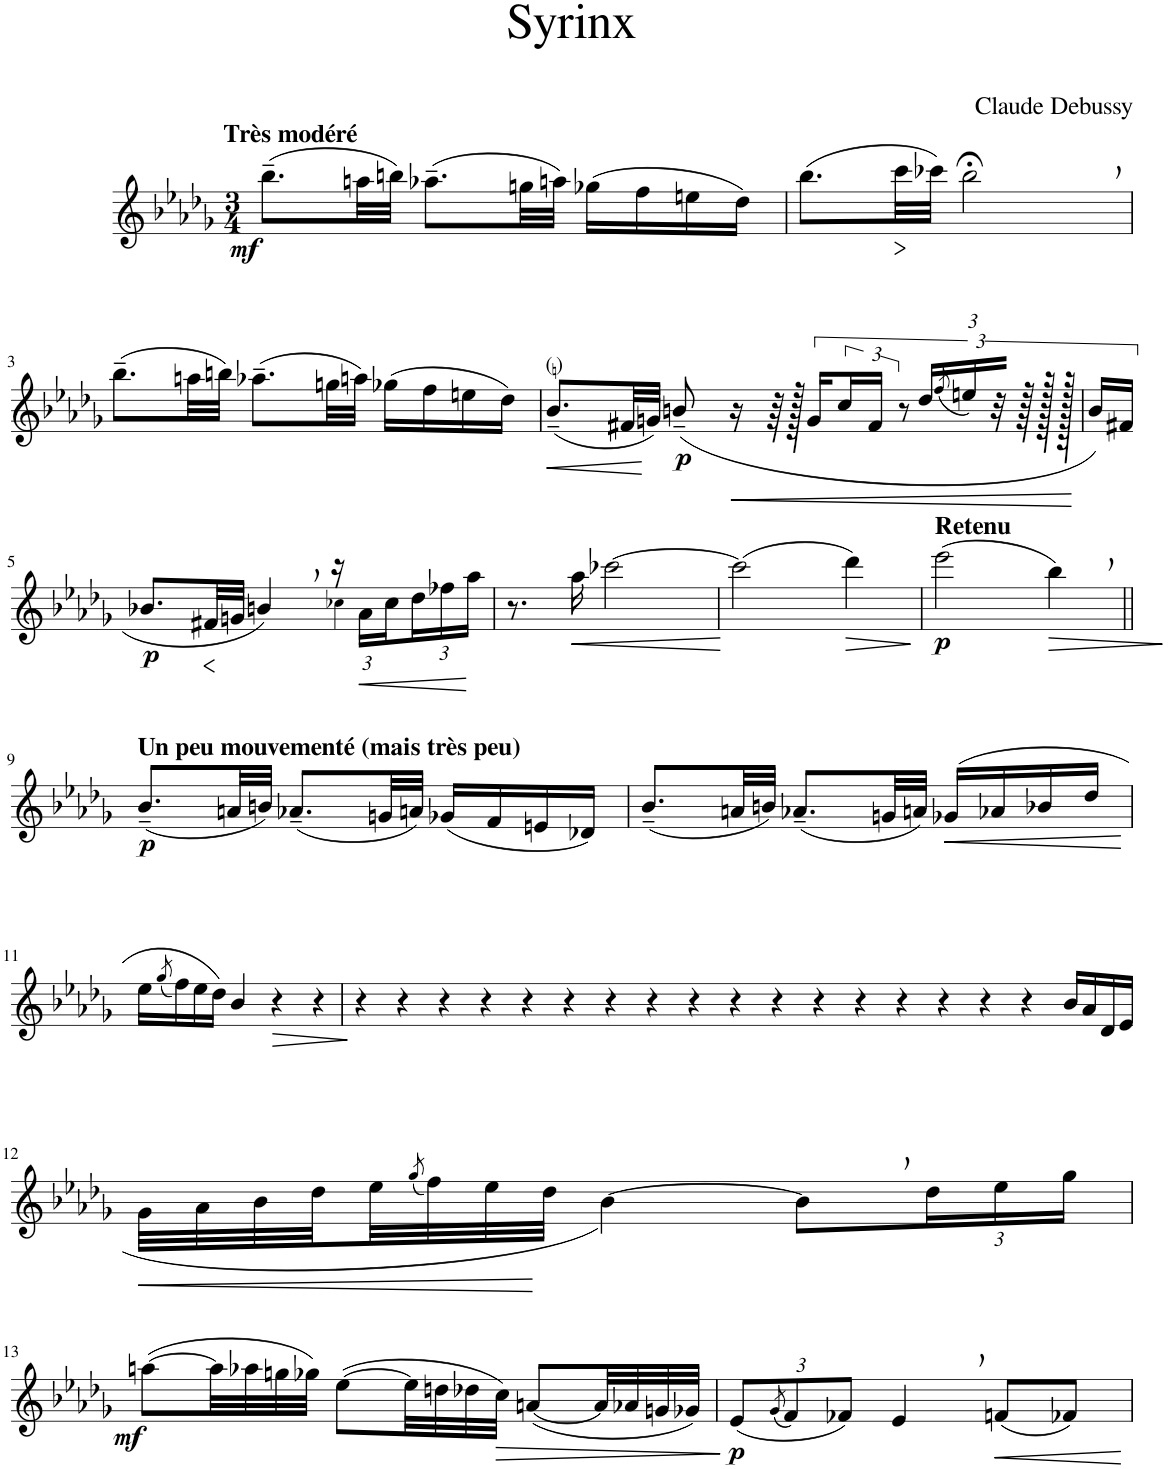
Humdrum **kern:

**kern	**dynam
*part1	*part1
*staff1	*staff1
*I"Flute	*
*I'Fl	*
*clefG2	*
*k[b-e-a-d-g-]	*
*M3/4	*
=1	=1
!LO:TX:a:B:t=Très modéré	!
!	!LO:DY:b
(8.bb-~\L	mf
32aan\LL	.
32bbn\JJJ)	.
(8.aa-X~\L	.
32ggn\LL	.
32aan\JJJ)	.
(16gg-X\LL	.
16ff\	.
16een\	.
16dd-\JJ)	.
=2	=2
(8.bb-\L	.
!	!LO:HP:b
32ccc\LL	>
32ccc-X\JJJ)	.
2bb-;<,\	]
!!LO:LB:g=z
=3	=3
(8.bb-~\L	.
32aan\LL	.
32bbn\JJJ)	.
(8.aa-X~\L	.
32ggn\LL	.
32aan\JJJ)	.
(16gg-X\LL	.
16ff\	.
16een\	.
16dd-\JJ)	.
=4	=4
!LO:TX:a:t=(	!
!LO:TX:a:t=)	!
!	!LO:HP:b
(8.b-~/L	<
32f#X/LL	.
32gn/JJJ)	[
!	!LO:DY:b
(8bn~/	p
16r	.
64r	.
256r	.
1280ryy	.
24g/LL	.
24cc/	.
24f#/JJ	.
8r	.
*Xbrackettup	*
24dd-/LL	.
(8qff/	.
24een/)	.
32r	.
128r	.
512r	.
1024r	.
1708%16511ryy	.
(24b/LL)	.
24f#X/JJ	.
!!LO:LB:g=z
=5	=5
*^	*
!	!	!LO:DY:b
8.b-X/L	2ryy	p
!	!	!LO:HP:b
32f#X/LL	.	<
32gn/JJJ	.	.
(4bn,/	.	[
24r	4cc-X!\	.
!	!	!LO:HP:b
24a-\LL	.	<
24cc-\	.	.
24dd-\	.	.
24ff-X\	.	.
24aa-\JJ	.	.
*v	*v	*
.	[
=6	=6
8.r	.
!	!LO:HP:b
16aa-\	<
[2ccc-X\	.
.	[
=7	=7
2ccc-\]	.
!	!LO:HP:b
4ddd-\)	>
.	]
=8	=8
!LO:TX:a:B:t=Retenu	!
!	!LO:DY:b
(2eee-\	p
!	!LO:HP:b
4bb-,\)	>
.	]
!!LO:LB:g=z
=9||	=9||
!LO:TX:a:B:t=Un peu mouvementé (mais très peu)	!
!	!LO:DY:b
(8.b-~/L	p
32an/LL	.
32bn/JJJ)	.
(8.a-X~/L	.
32gn/LL	.
32an/JJJ)	.
(16g-X/LL	.
16f/	.
16en/	.
16d-X/JJ)	.
=10	=10
(8.b-~/L	.
32an/LL	.
32bn/JJJ)	.
(8.a-X~/L	.
32gn/LL	.
32an/JJJ)	.
!	!LO:HP:b
(16g-X/LL	<
16a-X/	.
16b-X/	.
16dd-/JJ	.
.	[
!!LO:LB:g=z
=11	=11
16ee-\LL	.
(8qgg-/	.
16ff\)	.
16ee-\	.
16dd-\JJ)	.
4b-/	.
!	!LO:HP:b
4r	>
!	!LO:HP:n=1:b
4r	] <
4r	.
4r	.
4r	.
4r	.
4r	.
4r	.
4r	.
!	!LO:HP:b
4r	<
4r	[
4r	.
4r	.
4r	.
!	!LO:HP:b
4r	<
4r	.
4r	[
4r	.
4r	.
(16b-/LL	.
16a-/	.
16d-/	.
16e-/JJ	.
!!LO:LB:g=z
=12	=12
32g-\LLL	.
32a-\	.
32b-\	.
32dd-\	.
32ee-\	.
(8qgg-/	.
32ff\)	.
32ee-\	.
32dd-\JJJ	[
([4b-\	.
8b-,\L]	.
24dd-\L	.
24ee-\	.
24gg-\JJ	.
!!LO:LB:g=z
=13	=13
!	!LO:DY:b
[8aan\L	mf
32aa\LL]	.
32aa-X\	.
32ggn\	.
32gg-X\JJJ)	.
([8ee-\L	.
32ee-\LL]	.
32ddn\	.
32dd-X\	.
32cc\JJJ)	.
([8an/L	.
32a/LL]	.
32a-X/	.
32gn/	.
32g-X/JJJ)	.
=14	=14
!	!LO:DY:b
(12e-/L	p
(8qg-/	.
12f/)	.
12f-X/J)	.
4e-,/	.
(8fn/L	.
8f-X/J)	.
=	=
*-	*-
